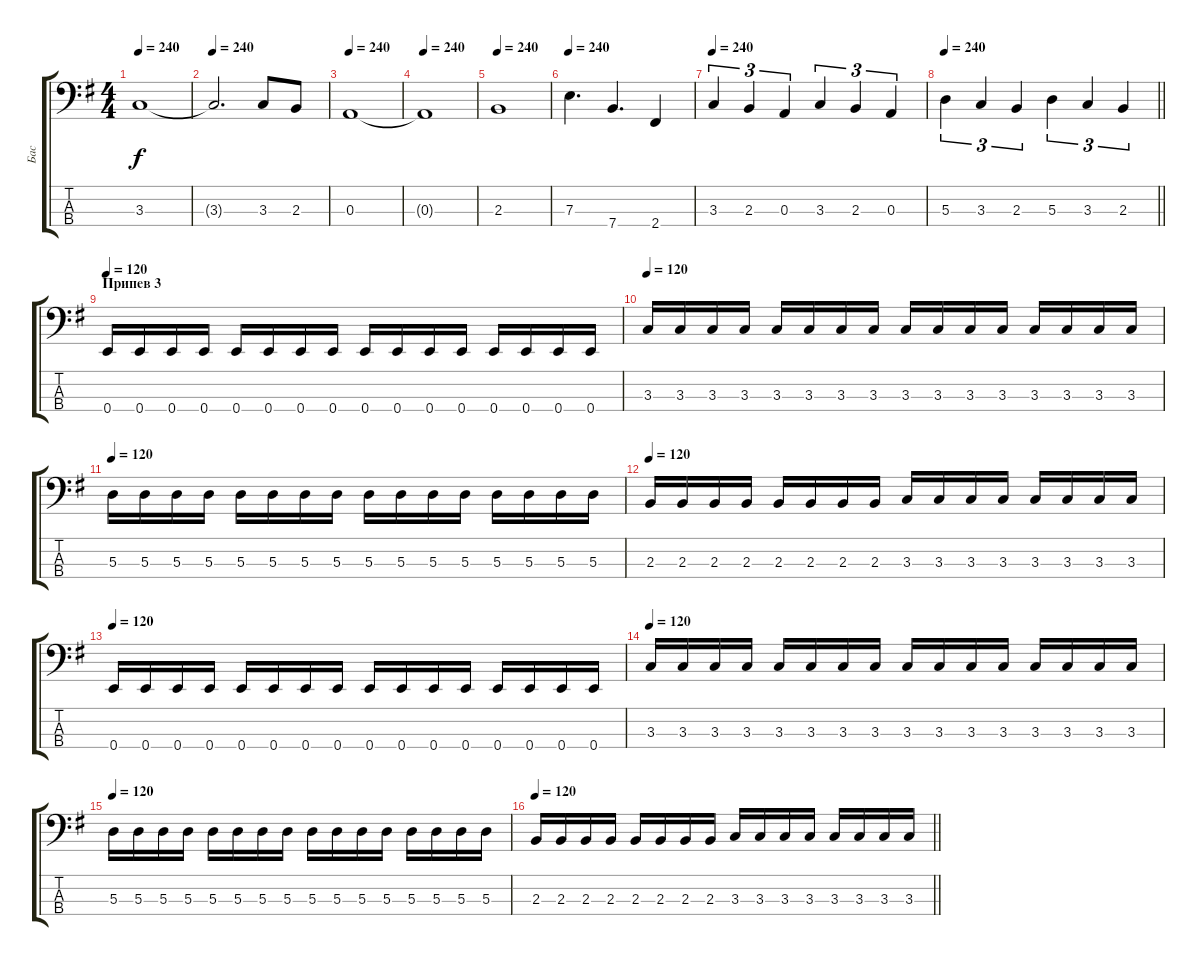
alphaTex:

\track ("Бас" "Бас") {instrument electricbasspick}
\staff {score tabs}
\tuning (G2 D2 A1 E1) {hide}
\ts (4 4)
\tempo 240
\clef f4
\ks g
3.3.1{dy f} |
\tempo 240
3.3{t}.2{d} 3.3.8 2.3.8 |
\tempo 240
0.3.1 |
\tempo 240
0.3{t}.1 |
\tempo 240
2.3.1 |
\tempo 240
7.3.4{d} 7.4.4{d} 2.4.4 |
\tempo 240
3.3.4{tu (3 2)} 2.3.4{tu (3 2)} 0.3.4{tu (3 2)} 3.3.4{tu (3 2)} 2.3.4{tu (3 2)} 0.3.4{tu (3 2)} |
\tempo 240
\barLineRight lightlight
5.3.4{tu (3 2)} 3.3.4{tu (3 2)} 2.3.4{tu (3 2)} 5.3.4{tu (3 2)} 3.3.4{tu (3 2)} 2.3.4{tu (3 2)} |
\section ("" "Припев 3")
\tempo 120
0.4.16 0.4.16 0.4.16 0.4.16 0.4.16 0.4.16 0.4.16 0.4.16 0.4.16 0.4.16 0.4.16 0.4.16 0.4.16 0.4.16 0.4.16 0.4.16 |
\tempo 120
3.3.16 3.3.16 3.3.16 3.3.16 3.3.16 3.3.16 3.3.16 3.3.16 3.3.16 3.3.16 3.3.16 3.3.16 3.3.16 3.3.16 3.3.16 3.3.16 |
\tempo 120
5.3.16 5.3.16 5.3.16 5.3.16 5.3.16 5.3.16 5.3.16 5.3.16 5.3.16 5.3.16 5.3.16 5.3.16 5.3.16 5.3.16 5.3.16 5.3.16 |
\tempo 120
2.3.16 2.3.16 2.3.16 2.3.16 2.3.16 2.3.16 2.3.16 2.3.16 3.3.16 3.3.16 3.3.16 3.3.16 3.3.16 3.3.16 3.3.16 3.3.16 |
\tempo 120
0.4.16 0.4.16 0.4.16 0.4.16 0.4.16 0.4.16 0.4.16 0.4.16 0.4.16 0.4.16 0.4.16 0.4.16 0.4.16 0.4.16 0.4.16 0.4.16 |
\tempo 120
3.3.16 3.3.16 3.3.16 3.3.16 3.3.16 3.3.16 3.3.16 3.3.16 3.3.16 3.3.16 3.3.16 3.3.16 3.3.16 3.3.16 3.3.16 3.3.16 |
\tempo 120
5.3.16 5.3.16 5.3.16 5.3.16 5.3.16 5.3.16 5.3.16 5.3.16 5.3.16 5.3.16 5.3.16 5.3.16 5.3.16 5.3.16 5.3.16 5.3.16 |
\tempo 120
\barLineRight lightlight
2.3.16 2.3.16 2.3.16 2.3.16 2.3.16 2.3.16 2.3.16 2.3.16 3.3.16 3.3.16 3.3.16 3.3.16 3.3.16 3.3.16 3.3.16 3.3.16
